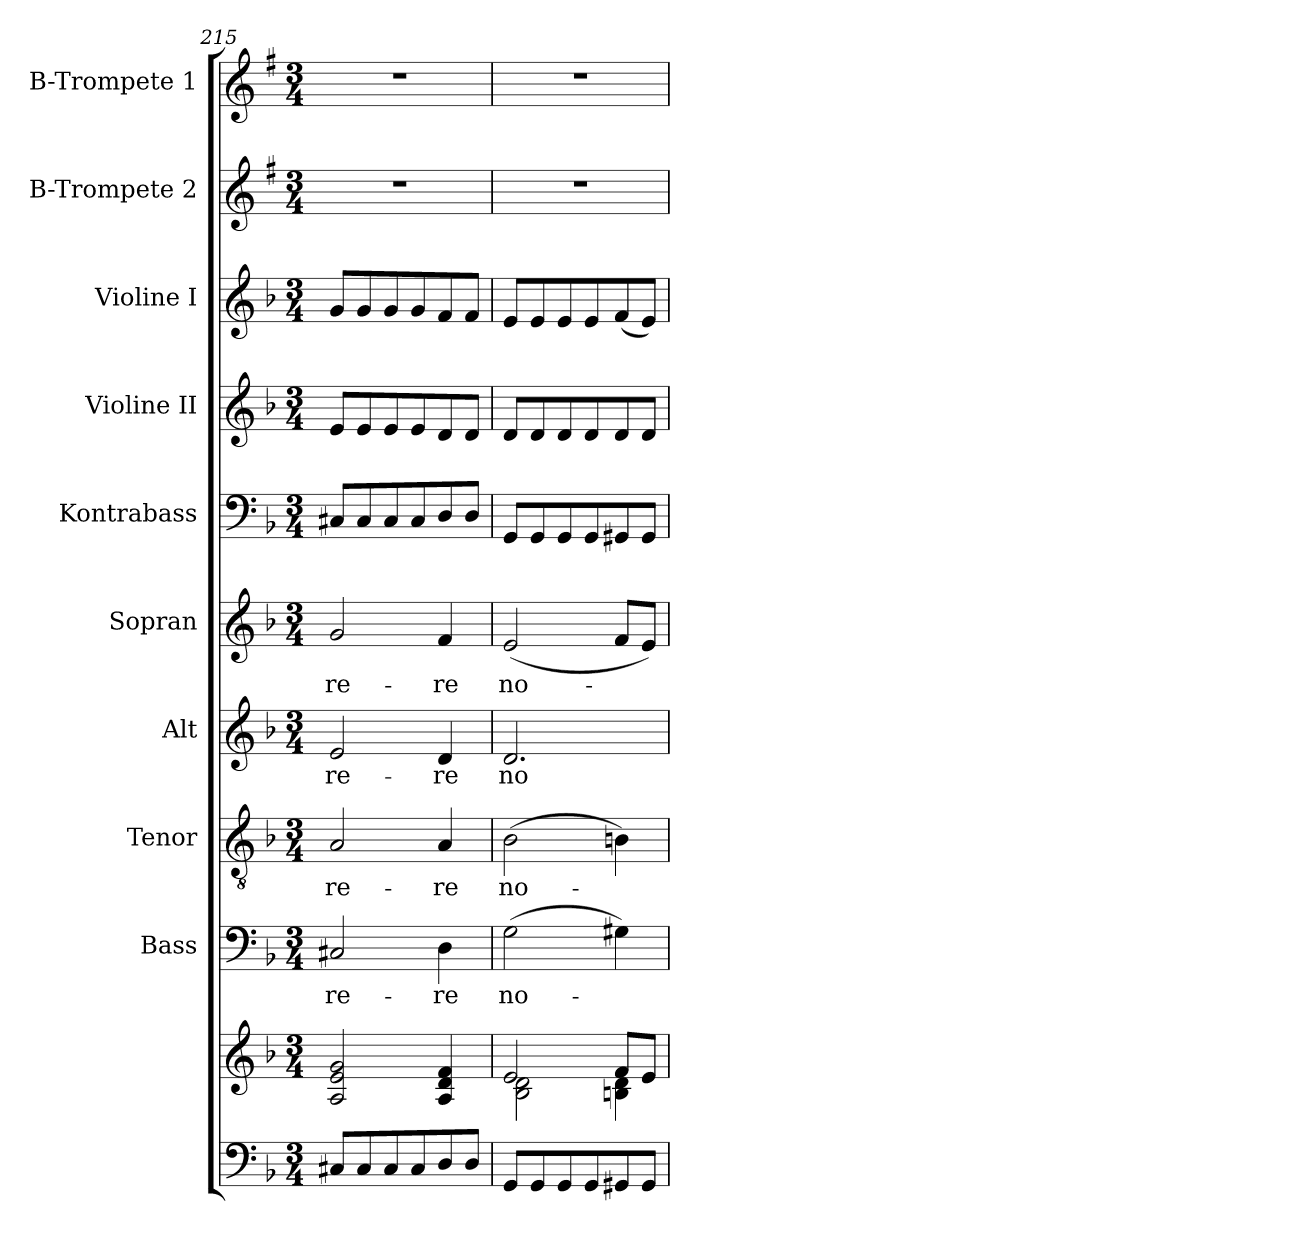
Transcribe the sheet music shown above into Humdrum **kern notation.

**kern	**kern	**kern	**text	**kern	**text	**kern	**text	**kern	**text	**kern	**kern	**kern	**kern	**kern
*part10	*part10	*part9	*part9	*part8	*part8	*part7	*part7	*part6	*part6	*part5	*part4	*part3	*part2	*part1
*staff11	*staff10	*staff9	*staff9	*staff8	*staff8	*staff7	*staff7	*staff6	*staff6	*staff5	*staff4	*staff3	*staff2	*staff1
*	*	*I"Bass	*	*I"Tenor	*	*I"Alt	*	*I"Sopran	*	*I"Kontrabass	*I"Violine II	*I"Violine I	*I"B-Trompete 2	*I"B-Trompete 1
*	*	*I'B.	*	*I'T.	*	*I'A.	*	*I'S.	*	*I'Kb.	*I'Vl. II	*I'Vl. I	*I'B Trp. 2	*I'B Trp. 1
*clefF4	*clefG2	*clefF4	*	*clefGv2	*	*clefG2	*	*clefG2	*	*clefF4	*clefG2	*clefG2	*clefG2	*clefG2
*	*	*	*	*	*	*	*	*	*	*ITrd7c12	*	*	*ITrd1c2	*ITrd1c2
*k[b-]	*k[b-]	*k[b-]	*	*k[b-]	*	*k[b-]	*	*k[b-]	*	*k[b-]	*k[b-]	*k[b-]	*k[b-]	*k[b-]
*F:	*F:	*F:	*	*F:	*	*F:	*	*F:	*	*F:	*F:	*F:	*F:	*F:
*M3/4	*M3/4	*M3/4	*	*M3/4	*	*M3/4	*	*M3/4	*	*M3/4	*M3/4	*M3/4	*M3/4	*M3/4
=215	=215	=215	=215	=215	=215	=215	=215	=215	=215	=215	=215	=215	=215	=215
!	!	!	!LO:LY:b	!	!LO:LY:b	!	!LO:LY:b	!	!LO:LY:b	!	!	!	!	!
8C#X/L	2A/ 2e/ 2g/	2C#X/	-re-	2A/	-re-	2e/	-re-	2g/	-re-	8CC#X/L	8e/L	8g/L	2.r	2.r
8C#/	.	.	.	.	.	.	.	.	.	8CC#/	8e/	8g/	.	.
8C#/	.	.	.	.	.	.	.	.	.	8CC#/	8e/	8g/	.	.
8C#/	.	.	.	.	.	.	.	.	.	8CC#/	8e/	8g/	.	.
!	!	!	!LO:LY:b	!	!LO:LY:b	!	!LO:LY:b	!	!LO:LY:b	!	!	!	!	!
8D/	4A/ 4d/ 4f/	4D\	-re	4A/	-re	4d/	-re	4f/	-re	8DD/	8d/	8f/	.	.
8D/J	.	.	.	.	.	.	.	.	.	8DD/J	8d/J	8f/J	.	.
!!LO:PB:g=z
=216	=216	=216	=216	=216	=216	=216	=216	=216	=216	=216	=216	=216	=216	=216
*	*^	*	*	*	*	*	*	*	*	*	*	*	*	*
!	!	!	!	!LO:LY:b	!	!LO:LY:b	!	!LO:LY:b	!	!LO:LY:b	!	!	!	!	!
8GG/L	2e/	2B-\ 2d\	(>2G\	no-	(>2B-\	no-	2.d/	no-	(<2e/	no-	8GGG/L	8d/L	8e/L	2.r	2.r
8GG/	.	.	.	.	.	.	.	.	.	.	8GGG/	8d/	8e/	.	.
8GG/	.	.	.	.	.	.	.	.	.	.	8GGG/	8d/	8e/	.	.
8GG/	.	.	.	.	.	.	.	.	.	.	8GGG/	8d/	8e/	.	.
8GG#X/	8f/L	4Bn\ 4d\	4G#X\)	.	4Bn\)	.	.	.	8f/L	.	8GGG#X/	8d/	(<8f/	.	.
8GG#/J	8e/J	.	.	.	.	.	.	.	8e/J)	.	8GGG#/J	8d/J	8e/J)	.	.
*	*v	*v	*	*	*	*	*	*	*	*	*	*	*	*	*
=	=	=	=	=	=	=	=	=	=	=	=	=	=	=
*-	*-	*-	*-	*-	*-	*-	*-	*-	*-	*-	*-	*-	*-	*-
